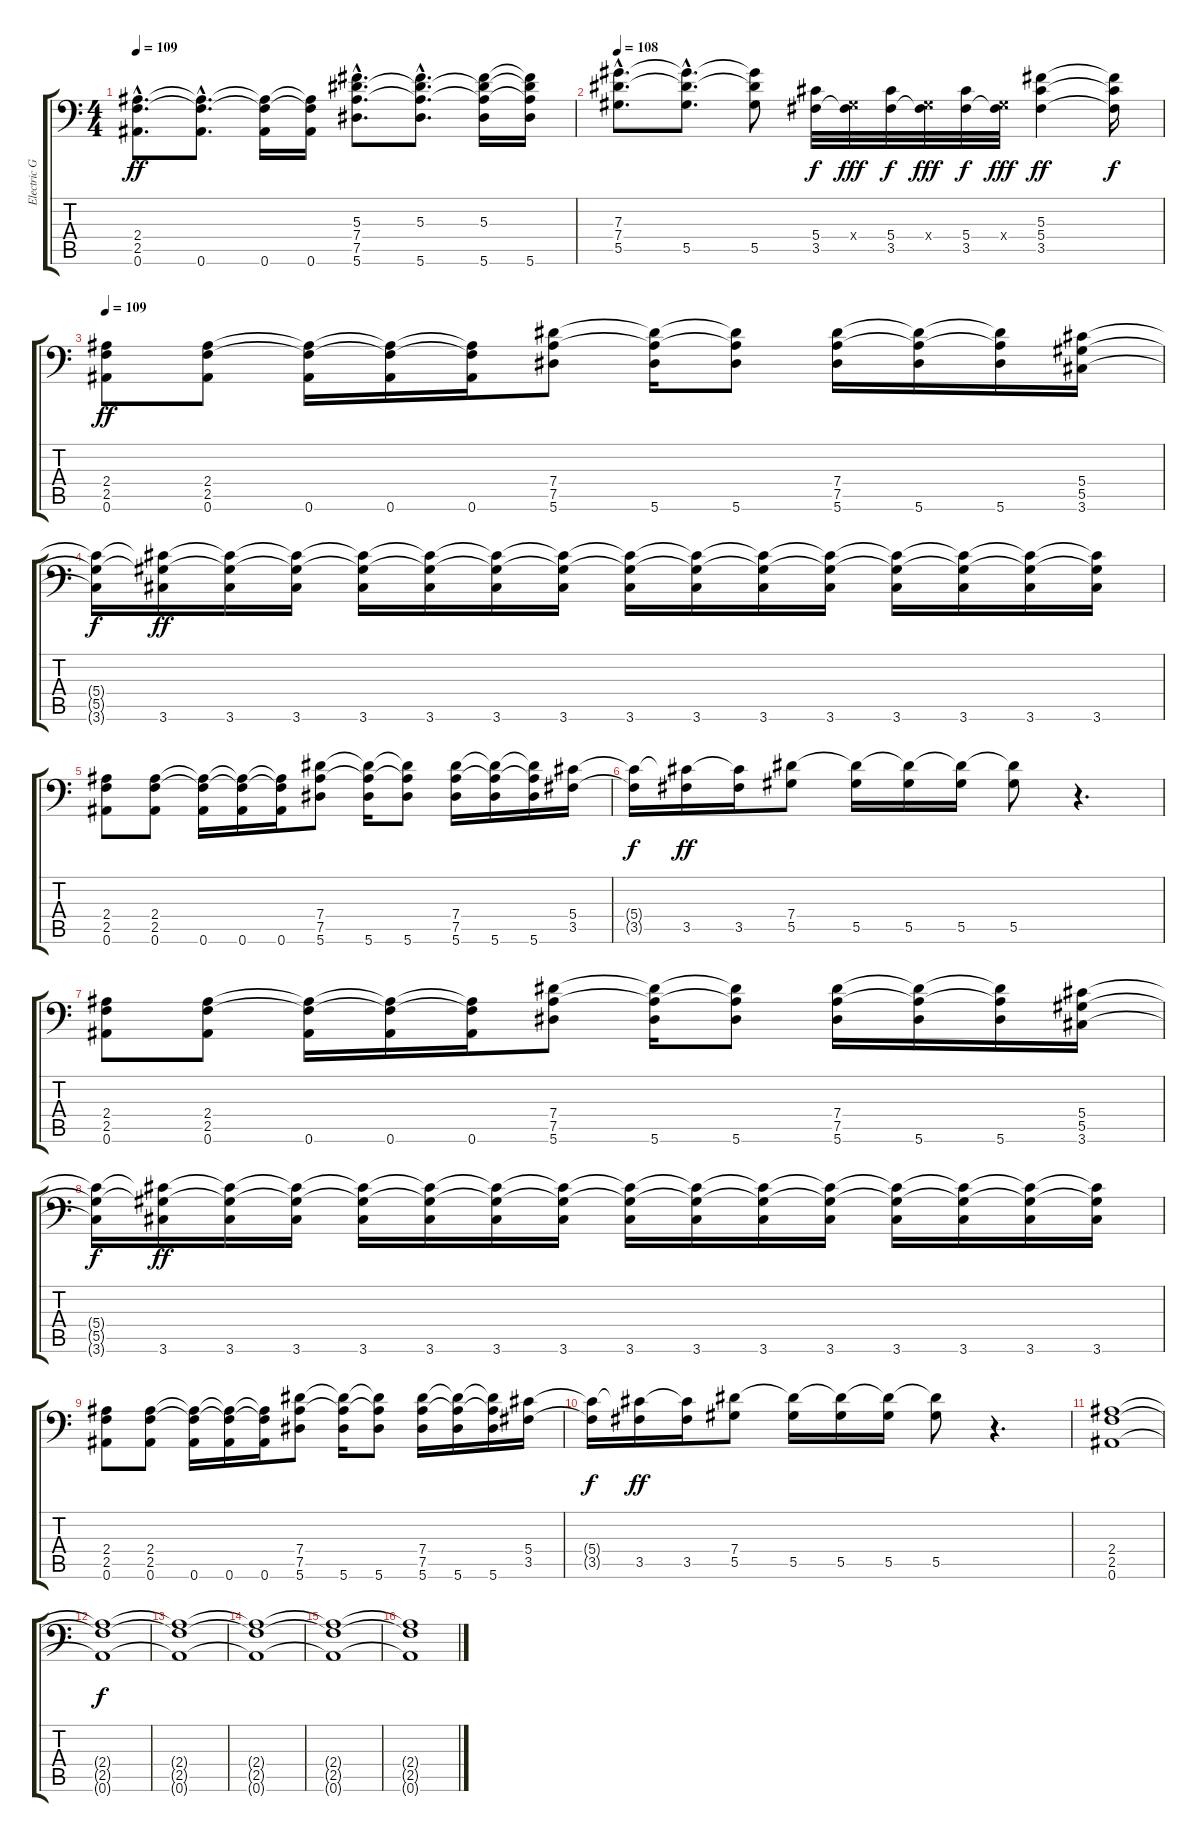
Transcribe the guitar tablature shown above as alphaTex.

\track ("Electric Guitar 3" "Electric G") {instrument distortionguitar}
\staff {score tabs}
\tuning (Bb3 F3 Db3 Ab2 Eb2 Bb1) {hide}
\ts (4 4)
\tempo 109
\clef f4
\ks c
(2.4{hac} 2.5{hac} 0.6{hac}).8{d dy ff} (2.4{hac t} 2.5{hac t} 0.6{hac}).8{d} (2.4{t} 2.5{t} 0.6).16 (2.4{t} 2.5{t} 0.6).16 (5.3{hac} 7.4{hac} 7.5{hac} 5.6{hac}).8{d} (5.3{hac} 7.4{hac t} 7.5{hac t} 5.6{hac}).8{d} (5.3 7.4{t} 7.5{t} 5.6).16 (5.3{t} 7.4{t} 7.5{t} 5.6).16 |
\tempo 108
(7.3{hac} 7.4{hac} 5.5{hac}).8{d} (7.3{hac t} 7.4{hac t} 5.5{hac}).8{d} (7.3{t} 7.4{t} 5.5).8 (5.4 3.5).32{dy f} (0.4{x} 3.5{t}).32{dy fff} (5.4 3.5).32{dy f} (0.4{x} 3.5{t}).32{dy fff} (5.4 3.5).32{dy f} (0.4{x} 3.5{t}).32{dy fff} (5.3 5.4 3.5).4{dy ff} (5.3{t} 5.4{t} 3.5{t}).16{dy f} |
\tempo 109
(2.4 2.5 0.6).8{dy ff} (2.4 2.5 0.6).8 (2.4{t} 2.5{t} 0.6).16 (2.4{t} 2.5{t} 0.6).16 (2.4{t} 2.5{t} 0.6).16 (7.4 7.5 5.6).8 (7.4{t} 7.5{t} 5.6).16 (7.4{t} 7.5{t} 5.6).8 (7.4 7.5 5.6).16 (7.4{t} 7.5{t} 5.6).16 (7.4{t} 7.5{t} 5.6).16 (5.4 5.5 3.6).16 |
(5.4{t} 5.5{t} 3.6{t}).16{dy f} (5.4{t} 5.5{t} 3.6).16{dy ff} (5.4{t} 5.5{t} 3.6).16 (5.4{t} 5.5{t} 3.6).16 (5.4{t} 5.5{t} 3.6).16 (5.4{t} 5.5{t} 3.6).16 (5.4{t} 5.5{t} 3.6).16 (5.4{t} 5.5{t} 3.6).16 (5.4{t} 5.5{t} 3.6).16 (5.4{t} 5.5{t} 3.6).16 (5.4{t} 5.5{t} 3.6).16 (5.4{t} 5.5{t} 3.6).16 (5.4{t} 5.5{t} 3.6).16 (5.4{t} 5.5{t} 3.6).16 (5.4{t} 5.5{t} 3.6).16 (5.4{t} 5.5{t} 3.6).16 |
(2.4 2.5 0.6).8 (2.4 2.5 0.6).8 (2.4{t} 2.5{t} 0.6).16 (2.4{t} 2.5{t} 0.6).16 (2.4{t} 2.5{t} 0.6).16 (7.4 7.5 5.6).8 (7.4{t} 7.5{t} 5.6).16 (7.4{t} 7.5{t} 5.6).8 (7.4 7.5 5.6).16 (7.4{t} 7.5{t} 5.6).16 (7.4{t} 7.5{t} 5.6).16 (5.4 3.5).16 |
(5.4{t} 3.5{t}).16{dy f} (5.4{t} 3.5).16{dy ff} (5.4{t} 3.5).16 (7.4 5.5).8 (7.4{t} 5.5).16 (7.4{t} 5.5).16 (7.4{t} 5.5).16 (7.4{t} 5.5).8 r.4{d} |
(2.4 2.5 0.6).8 (2.4 2.5 0.6).8 (2.4{t} 2.5{t} 0.6).16 (2.4{t} 2.5{t} 0.6).16 (2.4{t} 2.5{t} 0.6).16 (7.4 7.5 5.6).8 (7.4{t} 7.5{t} 5.6).16 (7.4{t} 7.5{t} 5.6).8 (7.4 7.5 5.6).16 (7.4{t} 7.5{t} 5.6).16 (7.4{t} 7.5{t} 5.6).16 (5.4 5.5 3.6).16 |
(5.4{t} 5.5{t} 3.6{t}).16{dy f} (5.4{t} 5.5{t} 3.6).16{dy ff} (5.4{t} 5.5{t} 3.6).16 (5.4{t} 5.5{t} 3.6).16 (5.4{t} 5.5{t} 3.6).16 (5.4{t} 5.5{t} 3.6).16 (5.4{t} 5.5{t} 3.6).16 (5.4{t} 5.5{t} 3.6).16 (5.4{t} 5.5{t} 3.6).16 (5.4{t} 5.5{t} 3.6).16 (5.4{t} 5.5{t} 3.6).16 (5.4{t} 5.5{t} 3.6).16 (5.4{t} 5.5{t} 3.6).16 (5.4{t} 5.5{t} 3.6).16 (5.4{t} 5.5{t} 3.6).16 (5.4{t} 5.5{t} 3.6).16 |
(2.4 2.5 0.6).8 (2.4 2.5 0.6).8 (2.4{t} 2.5{t} 0.6).16 (2.4{t} 2.5{t} 0.6).16 (2.4{t} 2.5{t} 0.6).16 (7.4 7.5 5.6).8 (7.4{t} 7.5{t} 5.6).16 (7.4{t} 7.5{t} 5.6).8 (7.4 7.5 5.6).16 (7.4{t} 7.5{t} 5.6).16 (7.4{t} 7.5{t} 5.6).16 (5.4 3.5).16 |
(5.4{t} 3.5{t}).16{dy f} (5.4{t} 3.5).16{dy ff} (5.4{t} 3.5).16 (7.4 5.5).8 (7.4{t} 5.5).16 (7.4{t} 5.5).16 (7.4{t} 5.5).16 (7.4{t} 5.5).8 r.4{d} |
(2.4 2.5 0.6).1{volume 10} |
(2.4{t} 2.5{t} 0.6{t}).1{dy f} |
(2.4{t} 2.5{t} 0.6{t}).1{volume 6} |
(2.4{t} 2.5{t} 0.6{t}).1 |
(2.4{t} 2.5{t} 0.6{t}).1{volume 4} |
(2.4{t} 2.5{t} 0.6{t}).1
